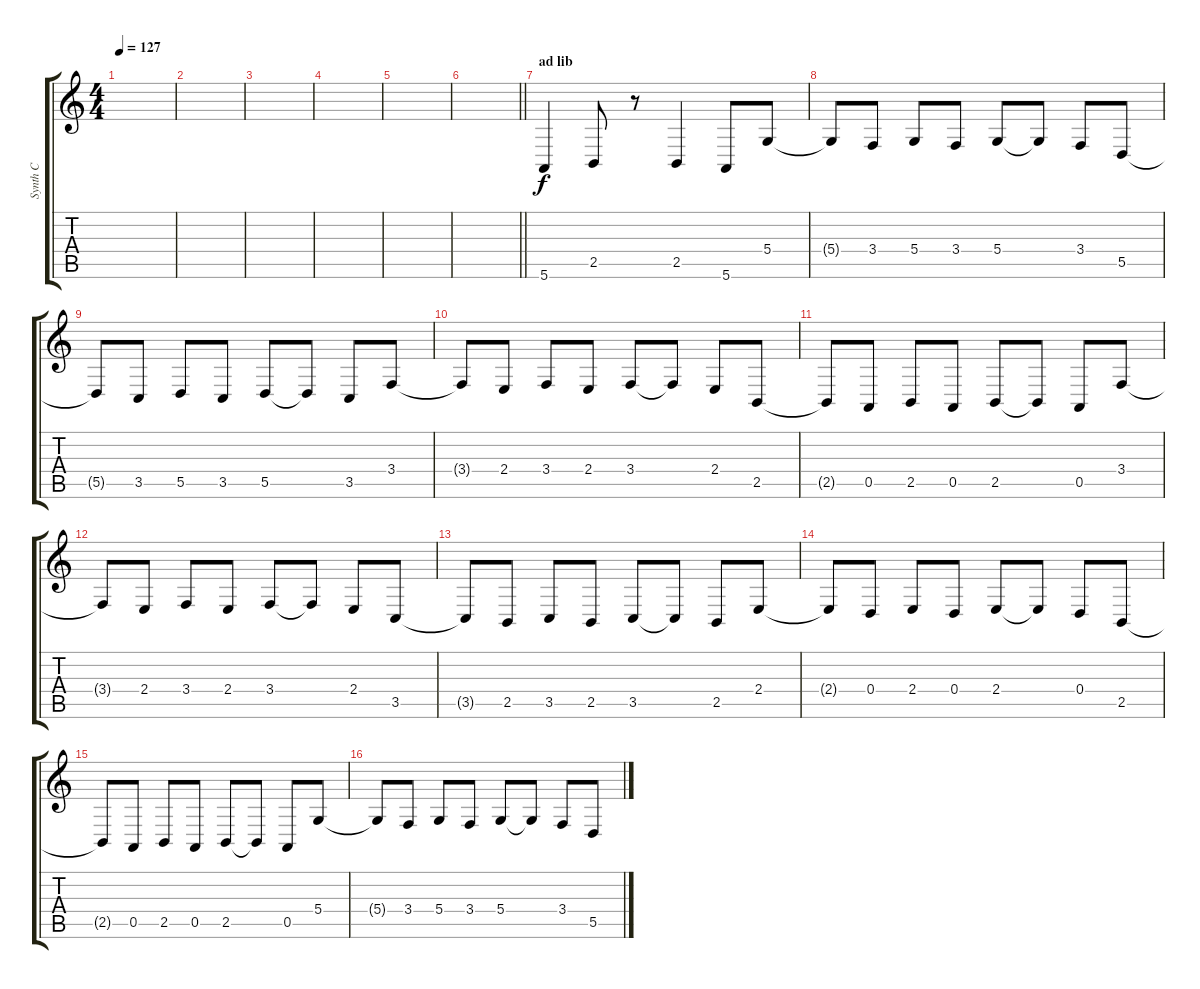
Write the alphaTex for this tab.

\track ("Synth C" "Synth C") {instrument synthbrass1}
\staff {score tabs}
\tuning (E4 B3 G3 D3 A2 E2) {hide}
\ts (4 4)
\tempo 127
\clef g2
\ks c
|
|
|
|
|
\barLineRight lightlight
|
\section ("" "ad lib")
5.6.4 2.5.8 r.8 2.5.4 5.6.8 5.4.8 |
5.4{t}.8 3.4.8 5.4.8 3.4.8 5.4.8 5.4{t}.8 3.4.8 5.5.8 |
5.5{t}.8 3.5.8 5.5.8 3.5.8 5.5.8 5.5{t}.8 3.5.8 3.4.8 |
3.4{t}.8 2.4.8 3.4.8 2.4.8 3.4.8 3.4{t}.8 2.4.8 2.5.8 |
2.5{t}.8 0.5.8 2.5.8 0.5.8 2.5.8 2.5{t}.8 0.5.8 3.4.8 |
3.4{t}.8 2.4.8 3.4.8 2.4.8 3.4.8 3.4{t}.8 2.4.8 3.5.8 |
3.5{t}.8 2.5.8 3.5.8 2.5.8 3.5.8 3.5{t}.8 2.5.8 2.4.8 |
2.4{t}.8 0.4.8 2.4.8 0.4.8 2.4.8 2.4{t}.8 0.4.8 2.5.8 |
2.5{t}.8 0.5.8 2.5.8 0.5.8 2.5.8 2.5{t}.8 0.5.8 5.4.8 |
5.4{t}.8 3.4.8 5.4.8 3.4.8 5.4.8 5.4{t}.8 3.4.8 5.5.8
